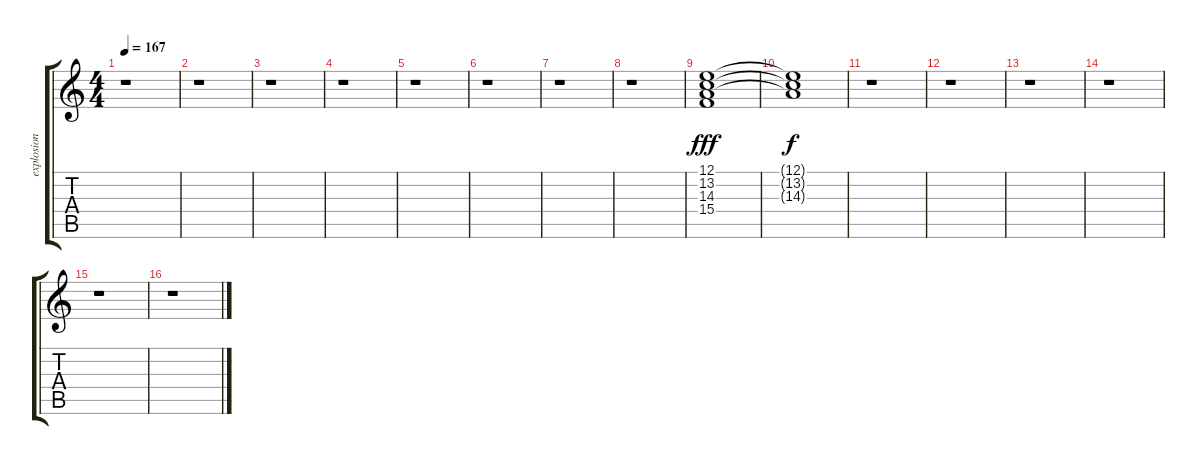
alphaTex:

\track ("explosion" "explosion") {instrument gunshot}
\staff {score tabs}
\tuning (E4 B3 G3 D3 A2 E2) {hide}
\ts (4 4)
\tempo 167
\clef g2
\ks c
r.1{dy fff} |
r.1 |
r.1 |
r.1 |
r.1 |
r.1 |
r.1 |
r.1 |
(12.1 13.2 14.3 15.4).1 |
(12.1{t} 13.2{t} 14.3{t}).1{dy f} |
r.1 |
r.1 |
r.1 |
r.1 |
r.1 |
r.1
